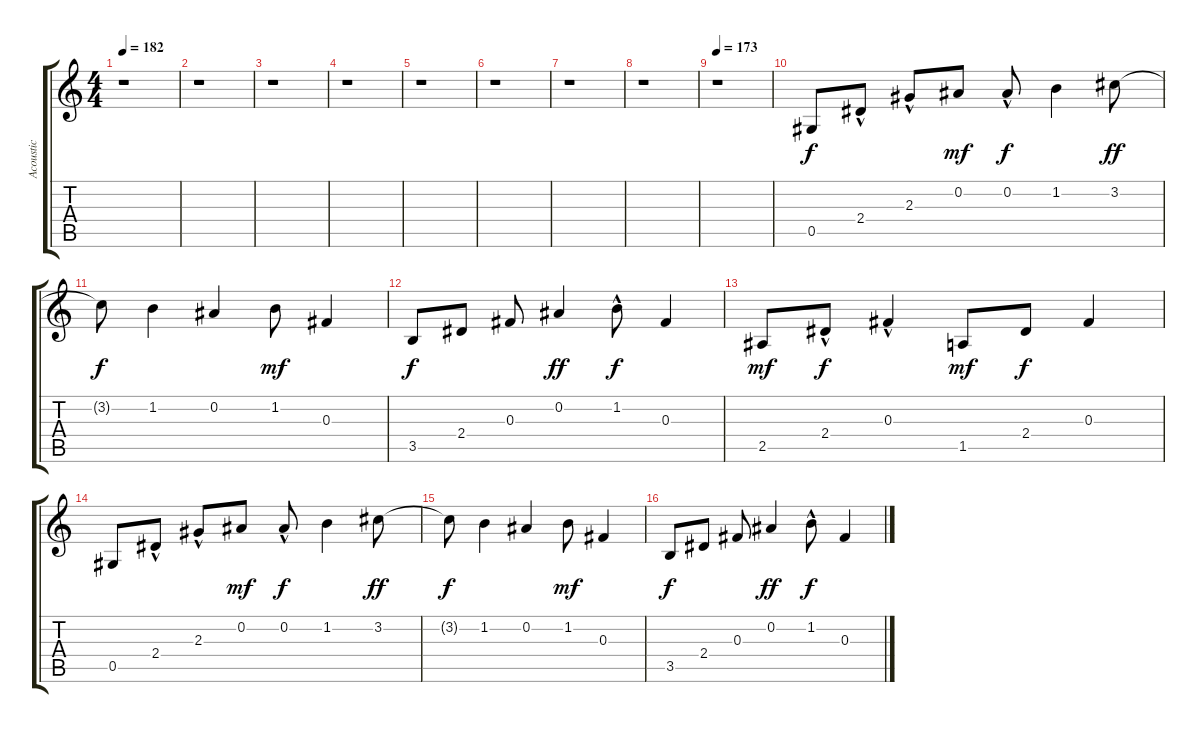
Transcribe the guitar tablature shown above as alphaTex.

\track ("Acoustic " "Acoustic ") {instrument acousticguitarsteel}
\staff {score tabs}
\tuning (Eb4 Bb3 Gb3 Db3 Ab2 Eb2) {hide}
\ts (4 4)
\tempo 182
\clef g2
\ks c
r.1{dy f} |
r.1 |
r.1 |
r.1 |
r.1 |
r.1 |
r.1 |
r.1 |
\tempo 173
r.1 |
0.5.8 2.4{hac}.8 2.3{hac}.8 0.2.8{dy mf} 0.2{hac}.8{dy f} 1.2.4 3.2.8{dy ff} |
3.2{t}.8{dy f} 1.2.4 0.2.4 1.2.8{dy mf} 0.3.4 |
3.5.8{dy f} 2.4.8 0.3.8 0.2.4{dy ff} 1.2{hac}.8{dy f} 0.3.4 |
2.5.8{dy mf} 2.4{hac}.8{dy f} 0.3{hac}.4 1.5.8{dy mf} 2.4.8{dy f} 0.3.4 |
0.5.8 2.4{hac}.8 2.3{hac}.8 0.2.8{dy mf} 0.2{hac}.8{dy f} 1.2.4 3.2.8{dy ff} |
3.2{t}.8{dy f} 1.2.4 0.2.4 1.2.8{dy mf} 0.3.4 |
3.5.8{dy f} 2.4.8 0.3.8 0.2.4{dy ff} 1.2{hac}.8{dy f} 0.3.4
